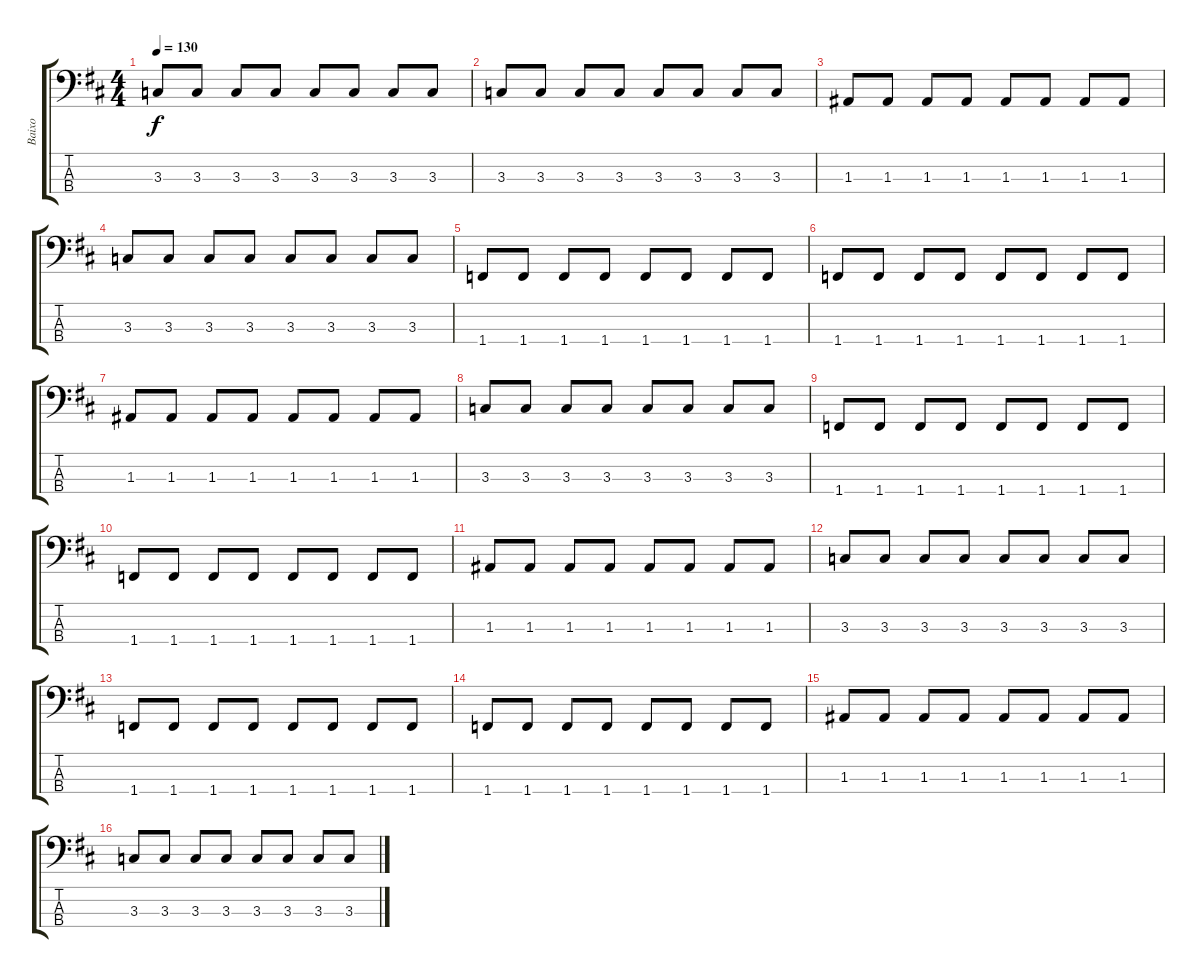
\track ("Baixo" "Baixo") {instrument electricbasspick}
\staff {score tabs}
\tuning (G2 D2 A1 E1) {hide}
\ts (4 4)
\tempo 130
\clef f4
\ks d
3.3.8{dy f} 3.3.8 3.3.8 3.3.8 3.3.8 3.3.8 3.3.8 3.3.8 |
3.3.8 3.3.8 3.3.8 3.3.8 3.3.8 3.3.8 3.3.8 3.3.8 |
1.3.8 1.3.8 1.3.8 1.3.8 1.3.8 1.3.8 1.3.8 1.3.8 |
3.3.8 3.3.8 3.3.8 3.3.8 3.3.8 3.3.8 3.3.8 3.3.8 |
1.4.8 1.4.8 1.4.8 1.4.8 1.4.8 1.4.8 1.4.8 1.4.8 |
1.4.8 1.4.8 1.4.8 1.4.8 1.4.8 1.4.8 1.4.8 1.4.8 |
1.3.8 1.3.8 1.3.8 1.3.8 1.3.8 1.3.8 1.3.8 1.3.8 |
3.3.8 3.3.8 3.3.8 3.3.8 3.3.8 3.3.8 3.3.8 3.3.8 |
1.4.8 1.4.8 1.4.8 1.4.8 1.4.8 1.4.8 1.4.8 1.4.8 |
1.4.8 1.4.8 1.4.8 1.4.8 1.4.8 1.4.8 1.4.8 1.4.8 |
1.3.8 1.3.8 1.3.8 1.3.8 1.3.8 1.3.8 1.3.8 1.3.8 |
3.3.8 3.3.8 3.3.8 3.3.8 3.3.8 3.3.8 3.3.8 3.3.8 |
1.4.8 1.4.8 1.4.8 1.4.8 1.4.8 1.4.8 1.4.8 1.4.8 |
1.4.8 1.4.8 1.4.8 1.4.8 1.4.8 1.4.8 1.4.8 1.4.8 |
1.3.8 1.3.8 1.3.8 1.3.8 1.3.8 1.3.8 1.3.8 1.3.8 |
3.3.8 3.3.8 3.3.8 3.3.8 3.3.8 3.3.8 3.3.8 3.3.8
